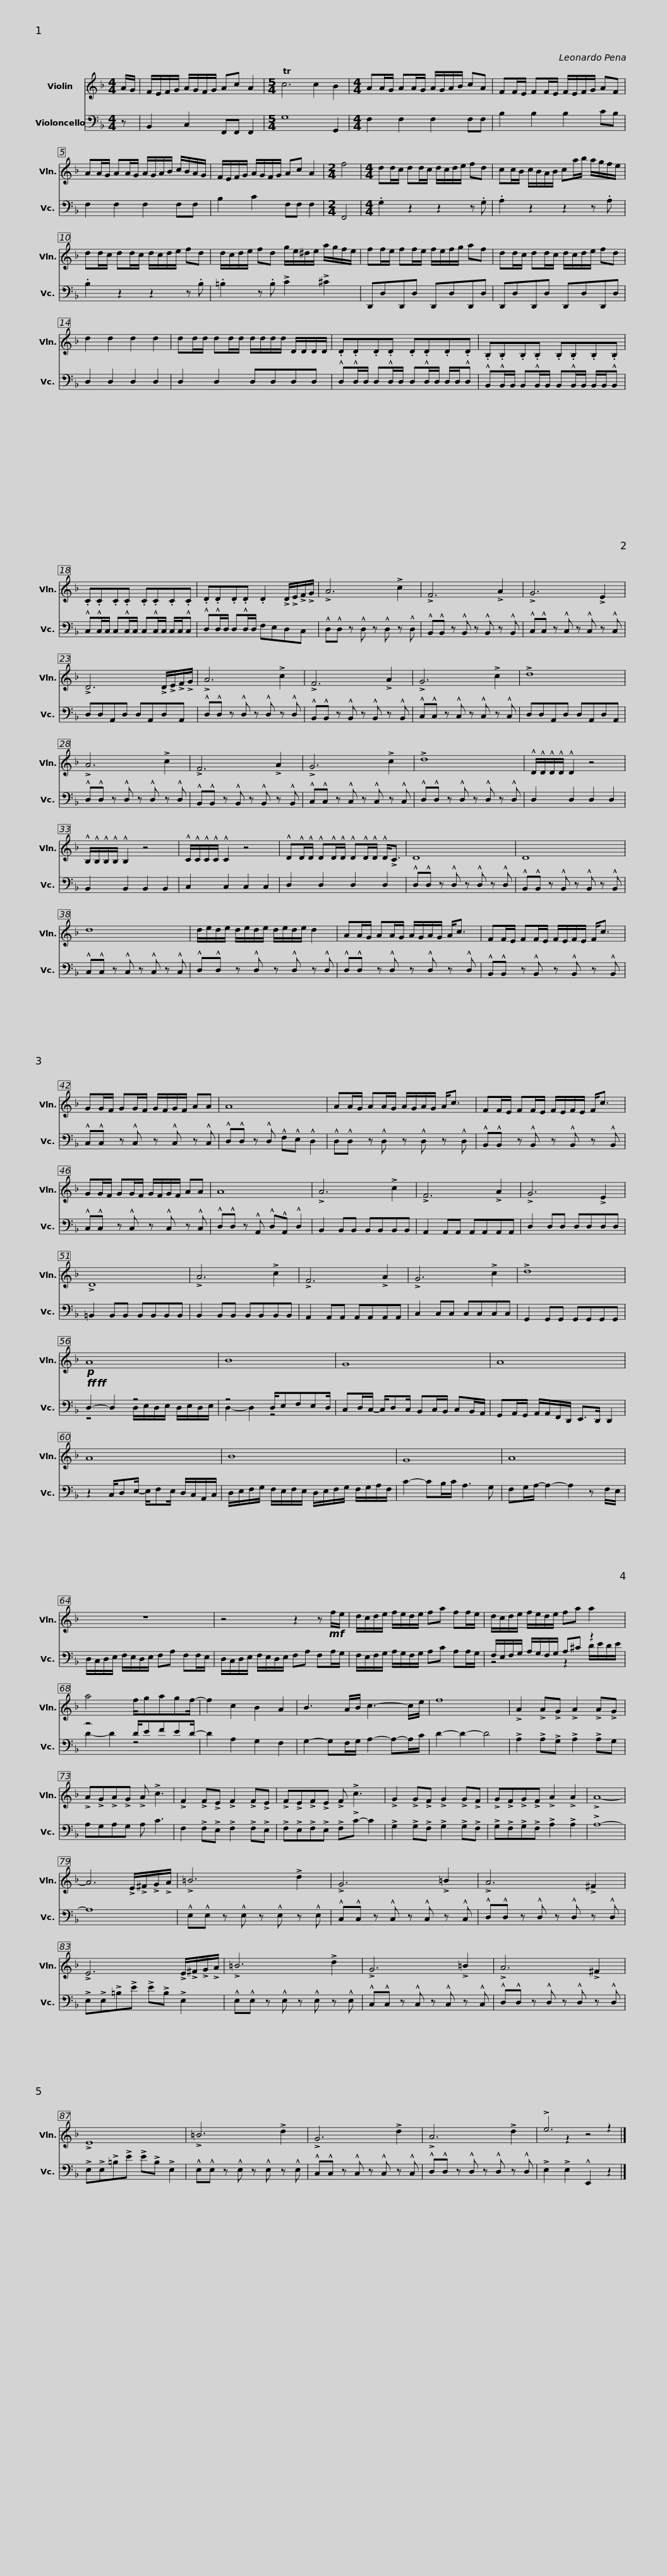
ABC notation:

X:1
%%score ( 1 2 ) ( 3 4 )
L:1/8
M:4/4
I:linebreak $
K:F
V:1 treble
V:2 treble
V:3 bass
V:4 bass
V:1
 A/G/ | F/E/F/G/ A/G/F/G/ Ac A2 |[M:5/4] Tc6 c2 B2 |[M:4/4] AA/G/ AA/G/ A/G/A/B/ cA |$ FF/E/ FF/E/ F/E/F/G/ AF | %5
 AA/G/ AA/G/ A/G/A/B/ c/B/A/G/ | F/E/F/G/ A/G/F/G/ Ac A2 |[M:2/4] f4 |$[M:4/4] dd/c/ dd/c/ d/c/d/e/ fd | cc/B/ c/B/A/B/ ca/b/ a/g/f/e/ | %10
 dd/c/ dd/c/ d/c/d/e/ fd |$ d/c/d/e/ fd g/e/^d/e/ a/g/f/e/ | ff/e/ ff/e/ f/e/f/g/ af | dd/c/ dd/c/ d/c/d/e/ fd | d2 d2 d2 d2 |$ %15
 dd/d/ dd/d/ d/d/d/d/ D/D/D/D/ | .D.D.D.D .D.D.D.D | .B,.B,.B,.B, .B,.B,.B,.B, |$ .C.C.C.C .C.C.C.C | .D.D.D.D .D2 !>!D/!>!E/!>!F/!>!G/ | %20
 !>!A6 !>!c2 |$ !>!F6 !>!A2 | !>!G6 !>!E2 | !>!D6 !>!D/!>!E/!>!F/!>!G/ | !>!A6 !>!c2 |$ %25
 !>!F6 !>!A2 | !>!G6 !>!c2 | !>!d8 | !>!A6 !>!c2 | !>!F6 !>!A2 |$ %30
 !>!G6 !>!c2 | !>!d8 | !^!D/!^!D/!^!D/!^!D/ !^!D2 z4 | !^!B,/!^!B,/!^!B,/!^!B,/ !^!B,2 z4 | !^!C/!^!C/!^!C/!^!C/ !^!C2 z4 |$ %35
 !^!D!^!D/!^!D/ !^!D!^!D/!^!D/ !^!D!^!D/!^!D/ !^!D<!>!C | D8 | D8 | d8 |$ x8 | %40
 AA/G/ AA/G/ A/G/A/G/ A<c | FF/E/ FF/E/ F/E/F/E/ F<c |$ GG/F/ GG/F/ G/F/G/F/ AA | A8 | AA/G/ AA/G/ A/G/A/G/ A<c | %45
 FF/E/ FF/E/ F/E/F/E/ F<c |$ GG/F/ GG/F/ G/F/G/F/ AA | A8 | !>!A6 !>!c2 | !>!F6 !>!A2 | %50
 !>!G6 !>!E2 |$ !>!D8 | !>!A6 !>!c2 | !>!F6 !>!A2 | !>!G6 !>!c2 | %55
 !>!d8 |$!p! A8 | B8 | G8 | A8 |$ %60
 A8 | B8 | G8 | A8 |$ z8 | %65
 z4 z2 z!mf! f/e/ | d/c/d/e/ f/e/d/e/ fa ff/e/ |$ d/c/d/e/ f/e/d/e/ fa a2 | a4 f/gagf/- | f2 c2 B2 A2 | %70
 B3 A/B/ c3- c/e/ | f8 |$ !>!A2 !>!A!>!G !>!A2 !>!A!>!G | !>!A!>!G!>!A!>!G !>!A !>!c3 | !>!F2 !>!F!>!E !>!F2 !>!F!>!E | %75
 !>!F!>!E!>!F!>!E !>!F !>!c3 | !>!G2 !>!G!>!F !>!G2 !>!G!>!F | !>!G!>!F!>!G!>!F !>!A2 !>!A2 | !>!A8- |$ A6 !>!E/!>!^F/!>!G/!>!A/ | %80
 !>!=B6 !>!d2 | !>!G6 !>!=B2 | !>!A6 !>!^F2 | !>!E6 !>!E/!>!^F/!>!G/!>!A/ |$ !>!=B6 !>!d2 | %85
 !>!G6 !>!=B2 | !>!A6 !>!^F2 | !>!E8 | !>!=B6 !>!d2 |$ !>!G6 !>!d2 | %90
 !>!A6 !>!d2 | !>!e6 z2 |] %92
V:2
 x | x8 |[M:5/4] x10 |[M:4/4] x8 |$ x8 | %5
 x8 | x8 |[M:2/4] x4 |$[M:4/4] x8 | x8 | %10
 x8 |$ x8 | x8 | x8 | x8 |$ %15
 x8 | x8 | x8 |$ x8 | x8 | %20
 x8 |$ x8 | x8 | x8 | x8 |$ %25
 x8 | x8 | x8 | x8 | x8 |$ %30
 x8 | x8 | x8 | x8 | x8 |$ %35
 x8 | x8 | x8 | x8 |$ d/e/d/e/ d/e/d/e/ d/e/d/e/ d2 | %40
 x8 | x8 |$ x8 | x8 | x8 | %45
 x8 |$ x8 | x8 | x8 | x8 | %50
 x8 |$ x8 | x8 | x8 | x8 | %55
 x8 |$ x8 | x8 | x8 | x8 |$ %60
 x8 | x8 | x8 | x8 |$ x8 | %65
 x8 | x8 |$ x8 | x8 | x8 | %70
 x8 | x8 |$ x8 | x8 | x8 | %75
 x8 | x8 | x8 | x8 |$ x8 | %80
 x8 | x8 | x8 | x8 |$ x8 | %85
 x8 | x8 | x8 | x8 |$ x8 | %90
 x8 | x2 z2 z4 |] %92
V:3
 z | B,,2 C,2 F,,F,, F,,2 |[M:5/4] G,8 G,,2 |[M:4/4] F,2 F,2 F,2 F,F, |$ B,2 B,2 B,2 CB, | %5
 F,2 F,2 F,2 F,F, | B,2 C2 F,F, F,2 |[M:2/4] F,,4 |$[M:4/4] .G,2 z2 z2 z .G, | .A,2 z2 z2 z .A, | %10
 .B,2 z2 z2 z .B, |$ .=B,2 z .B, !>!C2 !>!^C2 | D,,D,D,,D, D,,D,D,,D, | D,,D,D,,D, D,,D,D,,D, | D,2 D,2 D,2 D,2 |$ %15
 D,2 D,2 D,D,D,D, | !^!D,!^!D,/D,/ D,!^!D,/D,/ D,!^!D,/D,/ D,/D,/!^!D, | !^!B,,!^!B,,/B,,/ B,,!^!B,,/B,,/ B,,!^!B,,/B,,/ B,,/B,,/!^!B,, |$ !^!C,!^!C,/C,/ C,!^!C,/C,/ C,!^!C,/C,/ C,/C,/!^!C, | !^!D,!^!D,/D,/ D,!^!D,/D,/ F,E,D,C, | %20
 !^!D,!^!D, z !^!D, z !^!D, z !^!D, |$ !^!B,,!^!B,, z !^!B,, z !^!B,, z !^!B,, | !^!C,!^!C, z !^!C, z !^!C, z !^!C, | D,D,A,,D, D,A,,D,A,, | !^!D,!^!D, z !^!D, z !^!D, z !^!D, |$ %25
 !^!B,,!^!B,, z !^!B,, z !^!B,, z !^!B,, | !^!C,!^!C, z !^!C, z !^!C, z !^!C, | D,D,A,,D, D,A,,D,A,, | !^!D,!^!D, z !^!D, z !^!D, z !^!D, | !^!B,,!^!B,, z !^!B,, z !^!B,, z !^!B,, |$ %30
 !^!C,!^!C, z !^!C, z !^!C, z !^!C, | !^!D,!^!D, z !^!D, z !^!D, z !^!D, | D,2 D,2 D,2 D,2 | B,,2 B,,2 B,,2 B,,2 | C,2 C,2 C,2 C,2 |$ %35
 D,2 D,2 D,2 D,2 | !^!D,!^!D, z !^!D, z !^!D, z !^!D, | !^!B,,!^!B,, z !^!B,, z !^!B,, z !^!B,, | !^!C,!^!C, z !^!C, z !^!C, z !^!C, |$ !^!D,!^!D, z !^!D, z !^!D, z !^!D, | %40
 !^!D,!^!D, z !^!D, z !^!D, z !^!D, | !^!B,,!^!B,, z !^!B,, z !^!B,, z !^!B,, |$ !^!C,!^!C, z !^!C, z !^!C, z !^!C, | !^!D,!^!D, z !^!D, !^!F,!^!E, !^!D,2 | !^!D,!^!D, z !^!D, z !^!D, z !^!D, | %45
 !^!B,,!^!B,, z !^!B,, z !^!B,, z !^!B,, |$ !^!C,!^!C, z !^!C, z !^!C, z !^!C, | !^!D,!^!D, z !^!A,, !^!D,!^!A,, !^!D,2 | B,,2 B,,B,, B,,B,,B,,B,, | A,,2 A,,A,, A,,A,,A,,A,, | %50
 D,2 D,D, D,D,D,D, |$ =B,,2 B,,B,, B,,B,,B,,B,, | B,,2 B,,B,, B,,B,,B,,B,, | A,,2 A,,A,, A,,A,,A,,A,, | C,2 C,C, C,C,C,C, | %55
 G,,2 G,,G,, G,,G,,G,,G,, |$!ff!!ff! D,2- D,2 z4 | z4 D,/E,F,E,D,/ | C,D,/C,/- C,/D,C,/ B,,C,/B,,/ C,B,,/A,,/ | G,,A,,/G,,/ A,,/A,,/F,,/D,,/ E,,>D,, D,,2 |$ %60
 z2 C,/D,E,/- E,/F,E,/ D,/C,/A,,/C,/ | D,/E,/F,/G,/ F,/E,/F,/E,/ D,/E,/F,/G,/ F,/G,/A,/F,/ | C2- CB,/C/ A,3 G, | F,G,/A,/- A,2- A,2 z F,/E,/ |$ D,/C,/D,/E,/ F,/E,/D,/E,/ F,A, F,F,/E,/ | %65
 D,/C,/D,/E,/ F,/E,/D,/E,/ F,A, F,A,/G,/ | F,/E,/F,/G,/ A,/G,/F,/G,/ A,C A,A,/G,/ |$ F,/E,/F,/G,/ A,/G,/F,/G,/ A,^C z2 | z4 D/EFED/- | D2 A,2 G,2 F,2 | %70
 G,2- G,F,/G,/ A,2- A,-A,/C/ | D2- D2- D4 |$ !>!A,2 !>!A,!>!G, !>!A,2 !>!A,G, | A,G,A,G, A, C3 | F,2 !>!F,!>!E, !>!F,2 !>!F,!>!E, | %75
 !>!F,!>!E,!>!F,!>!E, !>!F,!>!C- C2 | !>!G,2 !>!G,!>!F, !>!G,2 !>!G,!>!F, | !>!G,!>!F,!>!G,!>!F, !>!A,2 !>!A,2 | !>!A,8- |$ A,8 | %80
 !^!E,!^!E, z !^!E, z !^!E, z !^!E, | !^!C,!^!C, z !^!C, z !^!C, z !^!C, | !^!D,!^!D, z !^!D, z !^!D, z !^!D, | !>!E,!>!E,!>!=B,!>!E !>!E!>!B, !>!E,2 |$ !^!E,!^!E, z !^!E, z !^!E, z !^!E, | %85
 !^!C,!^!C, z !^!C, z !^!C, z !^!C, | !^!D,!^!D, z !^!D, z !^!D, z !^!D, | !>!E,!>!E,!>!=B,!>!E !>!E!>!B, !>!E,2 | !^!E,!^!E, z !^!E, z !^!E, z !^!E, |$ !^!C,!^!C, z !^!C, z !^!C, z !^!C, | %90
 !^!D,!^!D, z !^!D, z !^!D, z !^!D, | !>!E,2 !>!E,2 !^!E,,2 z2 |] %92
V:4
 x | x8 |[M:5/4] x10 |[M:4/4] x8 |$ x8 | %5
 x8 | x8 |[M:2/4] x4 |$[M:4/4] x8 | x8 | %10
 x8 |$ x8 | x8 | x8 | x8 |$ %15
 x8 | x8 | x8 |$ x8 | x8 | %20
 x8 |$ x8 | x8 | x8 | x8 |$ %25
 x8 | x8 | x8 | x8 | x8 |$ %30
 x8 | x8 | x8 | x8 | x8 |$ %35
 x8 | x8 | x8 | x8 |$ x8 | %40
 x8 | x8 |$ x8 | x8 | x8 | %45
 x8 |$ x8 | x8 | x8 | x8 | %50
 x8 |$ x8 | x8 | x8 | x8 | %55
 x8 |$ z4 D,/E,/D,/E,/ D,/E,/D,/E,/ | D,2- D,2 z4 | x8 | x8 |$ %60
 x8 | x8 | x8 | x8 |$ x8 | %65
 x8 | x8 |$ z4 z2 D/E/D/E/ | D2- D2 z4 | x8 | %70
 x8 | x8 |$ x8 | x8 | x8 | %75
 x8 | x8 | x8 | x8 |$ x8 | %80
 x8 | x8 | x8 | x8 |$ x8 | %85
 x8 | x8 | x8 | x8 |$ x8 | %90
 x8 | x8 |] %92
